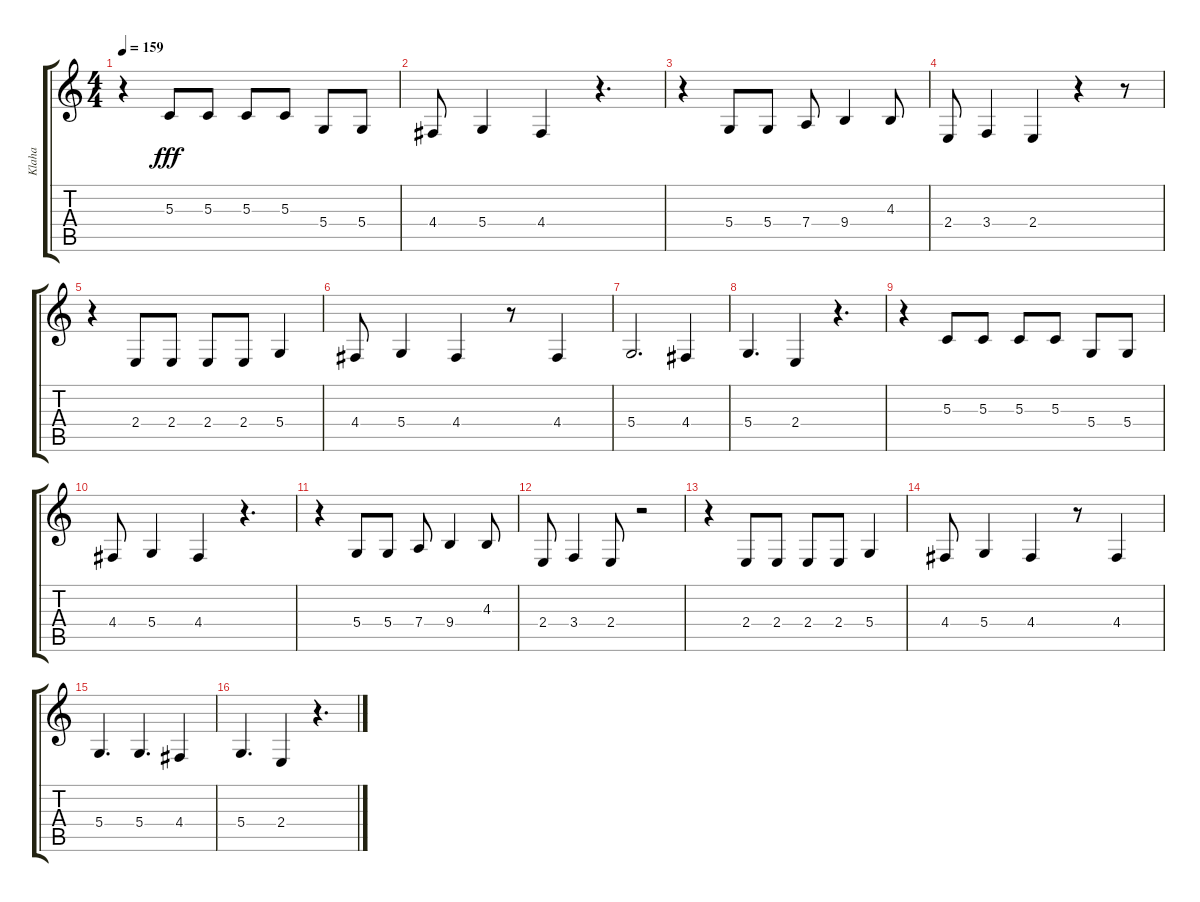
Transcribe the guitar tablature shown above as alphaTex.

\track ("Klaha" "Klaha") {instrument voiceoohs}
\staff {score tabs}
\tuning (E4 B3 G3 D3 A2 E2) {hide}
\ts (4 4)
\tempo 159
\clef g2
\ks c
r.4{dy fff} 5.3.8 5.3.8 5.3.8 5.3.8 5.4.8 5.4.8 |
4.4.8 5.4.4 4.4.4 r.4{d} |
r.4 5.4.8 5.4.8 7.4.8 9.4.4 4.3.8 |
2.4.8 3.4.4 2.4.4 r.4 r.8 |
r.4 2.4.8 2.4.8 2.4.8 2.4.8 5.4.4 |
4.4.8 5.4.4 4.4.4 r.8 4.4.4 |
5.4.2{d} 4.4.4 |
5.4.4{d} 2.4.4 r.4{d} |
r.4 5.3.8 5.3.8 5.3.8 5.3.8 5.4.8 5.4.8 |
4.4.8 5.4.4 4.4.4 r.4{d} |
r.4 5.4.8 5.4.8 7.4.8 9.4.4 4.3.8 |
2.4.8 3.4.4 2.4.8 r.2 |
r.4 2.4.8 2.4.8 2.4.8 2.4.8 5.4.4 |
4.4.8 5.4.4 4.4.4 r.8 4.4.4 |
5.4.4{d} 5.4.4{d} 4.4.4 |
5.4.4{d} 2.4.4 r.4{d}
